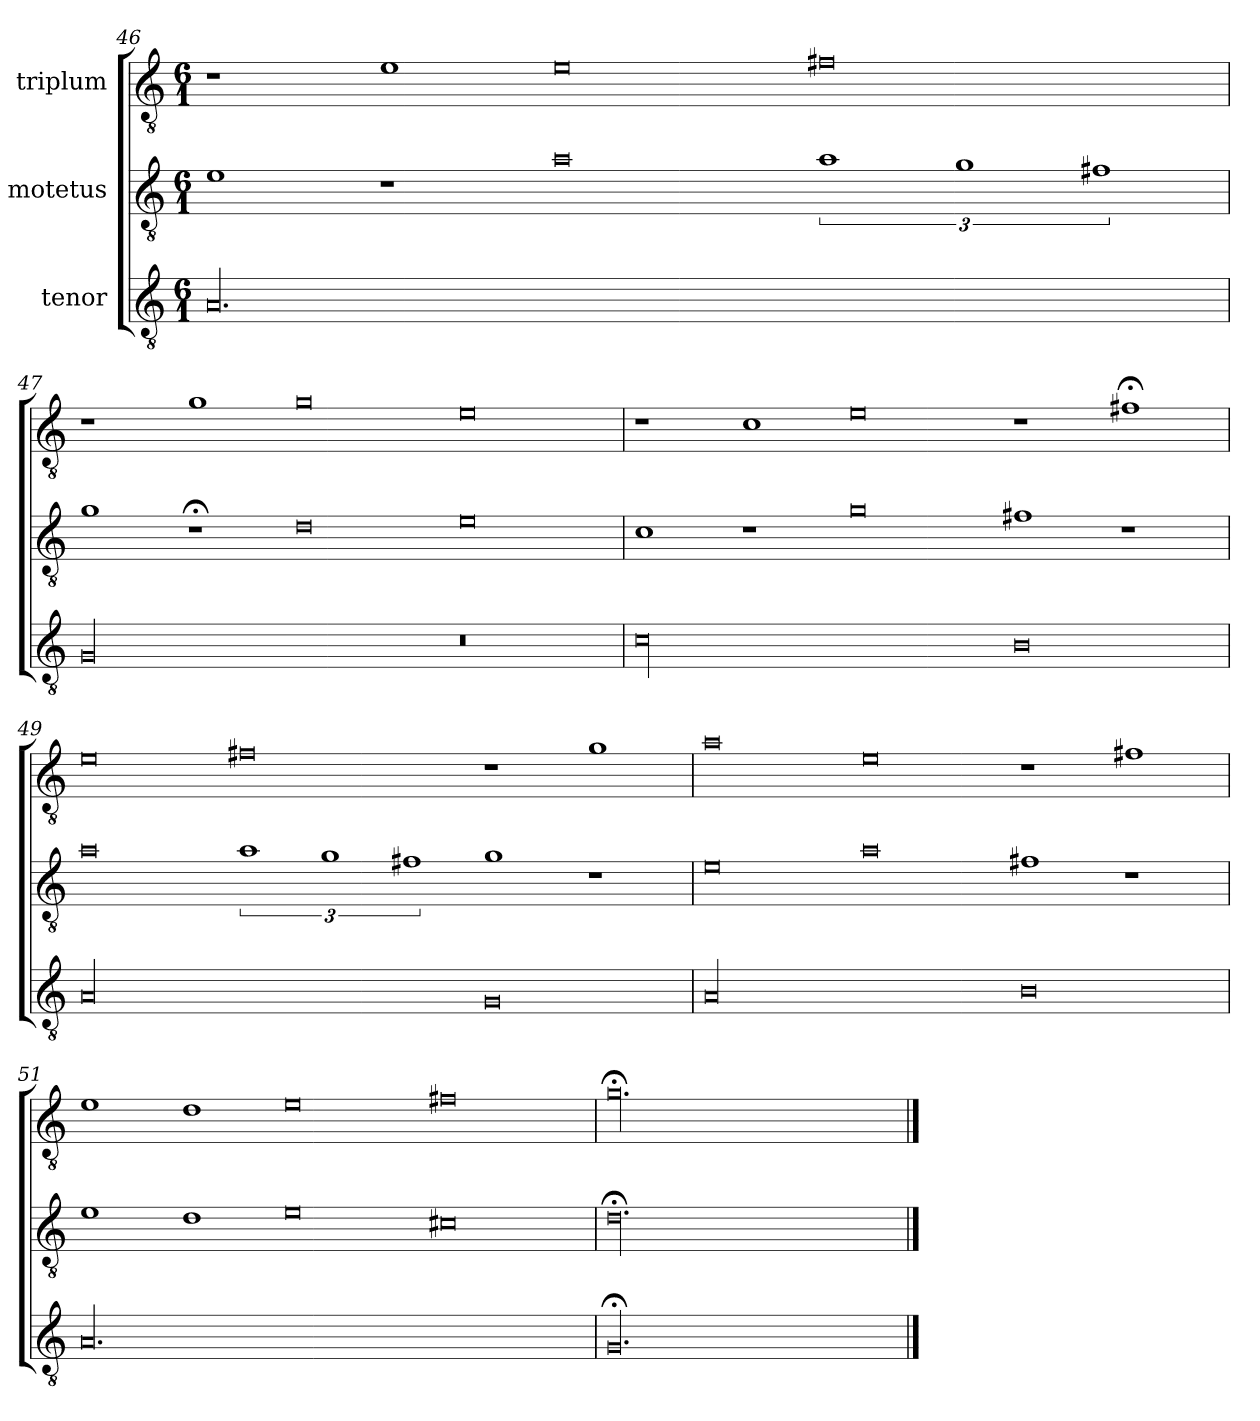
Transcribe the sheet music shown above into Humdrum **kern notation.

**kern	**kern	**kern
*part3	*part2	*part1
*staff3	*staff2	*staff1
*I"tenor	*I"motetus	*I"triplum
*clefGv2	*clefGv2	*clefGv2
*k[]	*k[]	*k[]
*C:	*C:	*C:
*M6/1	*M6/1	*M6/1
=46	=46	=46
00.A/	1e\	1r
.	1r	1e\
.	0a\	0e\
.	3%2a\	0f#X\
.	3%2g\	.
.	3%2f#X\	.
=47	=47	=47
00G/	1g\	1r
.	1r;<	1g\
.	0d\	0g\
0r	0e\	0e\
=48	=48	=48
00c\	1c\	1r
.	1r	1c\
.	0g\	0e\
0B\	1f#X\	1r
.	1r	1f#X;<\
!!LO:PB:g=z
=49	=49	=49
00A/	0a\	0e\
.	3%2a\	0f#X\
.	3%2g\	.
.	3%2f#X\	.
0G/	1g\	1r
.	1r	1g\
=50	=50	=50
00A/	0e\	0a\
.	0a\	0e\
0B\	1f#X\	1r
.	1r	1f#X\
=51	=51	=51
00.A/	1e\	1e\
.	1d\	1d\
.	0e\	0e\
.	0c#X\	0f#X\
=52	=52	=52
00.G;</	00.d;<\	00.g;<\
==	==	==
*-	*-	*-
